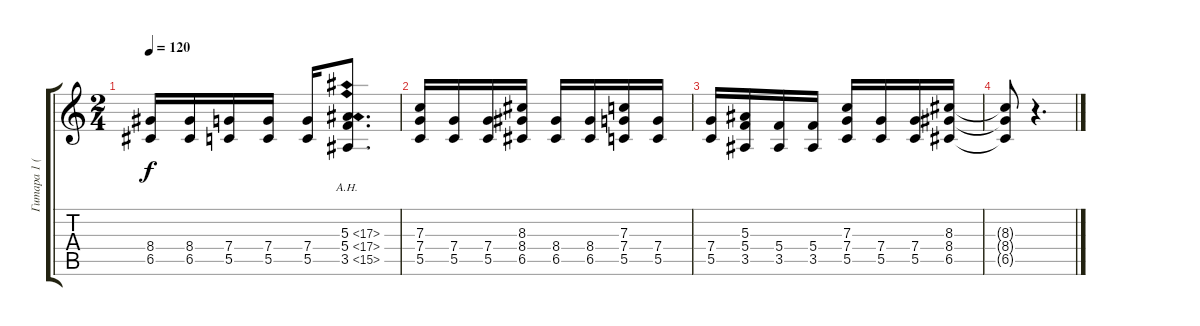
\track ("Гитара 1 (2)" "Гитара 1 (") {instrument distortionguitar}
\staff {score tabs}
\tuning (D4 A3 F3 C3 G2 D2) {hide}
\ts (2 4)
\tempo 120
\clef g2
\ks c
(8.4 6.5).16{dy f} (8.4 6.5).16 (7.4 5.5).16 (7.4 5.5).16 (7.4 5.5).16 (5.3{ah 12} 5.4{ah 12} 3.5{ah 12}).8{d} |
(7.3 7.4 5.5).16 (7.4 5.5).16 (7.4 5.5).16 (8.3 8.4 6.5).16 (8.4 6.5).16 (8.4 6.5).16 (7.3 7.4 5.5).16 (7.4 5.5).16 |
(7.4 5.5).16 (5.3 5.4 3.5).16 (5.4 3.5).16 (5.4 3.5).16 (7.3 7.4 5.5).16 (7.4 5.5).16 (7.4 5.5).16 (8.3 8.4 6.5).16 |
(8.3{t} 8.4{t} 6.5{t}).8 r.4{d}
